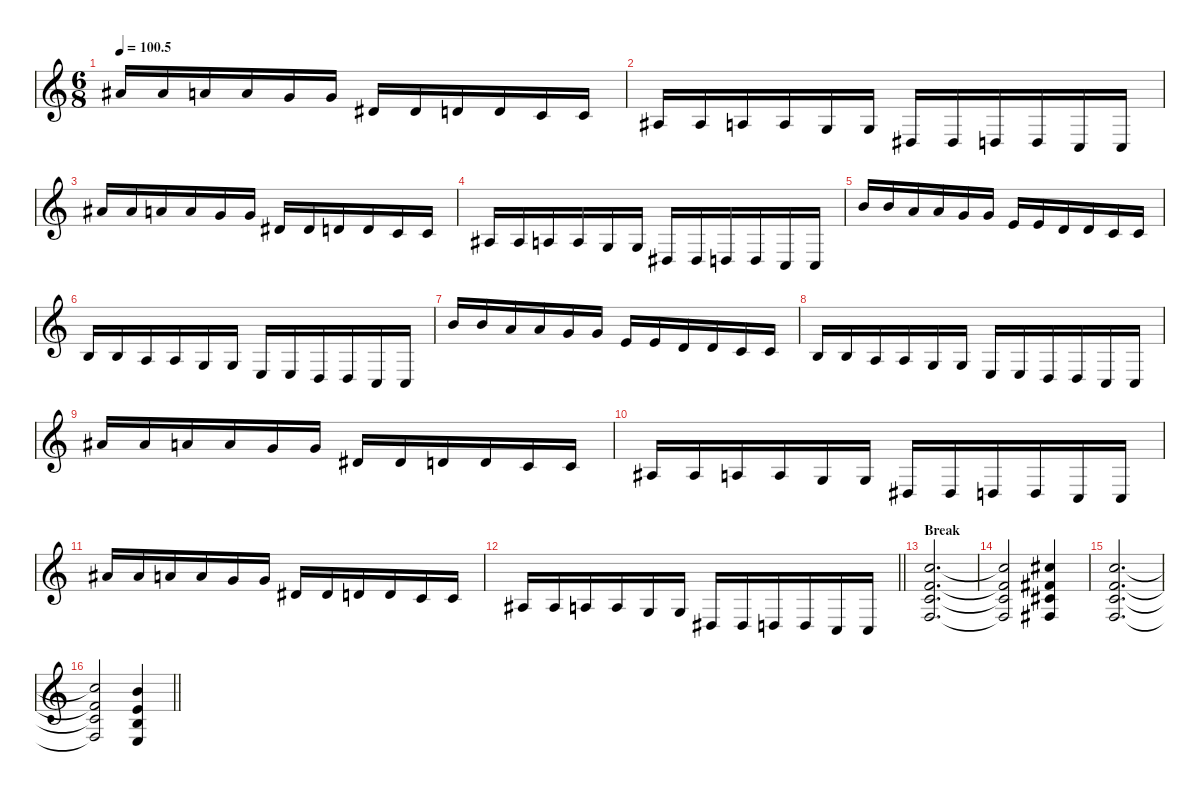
\defaultSystemsLayout 4
\hideDynamics
\bracketExtendMode nobrackets
\singleTrackTrackNamePolicy hidden
\multiTrackTrackNamePolicy hidden
\firstSystemTrackNameMode fullname
\firstSystemTrackNameOrientation horizontal
\otherSystemsTrackNameOrientation horizontal
\track ("Vocals" "vln.") {instrument stringensemble1}
\staff {score}
\tuning (E4 C4 G3 C3 G2 C2)
\ts (6 8)
\tempo
100.5
\accidentals auto
\clef g2
\ottava regular
\simile none
\ks c
15.3{acc #}.16{dy f beam Up} 15.3{acc #}.16{beam Up} 14.3.16{beam Up} 14.3.16{beam Up} 12.3.16{beam Up} 12.3.16{beam Up} 15.4{acc #}.16{beam Up} 15.4{acc #}.16{beam Up} 14.4.16{beam Up} 14.4.16{beam Up} 12.4.16{beam Up} 12.4.16{beam Up} |
15.5{acc #}.16{beam Up} 15.5{acc #}.16{beam Up} 14.5.16{dy mf beam Up} 14.5.16{beam Up} 12.5.16{beam Up} 12.5.16{beam Up} 15.6{acc #}.16{beam Up} 15.6{acc #}.16{beam Up} 14.6.16{beam Up} 14.6.16{beam Up} 12.6.16{beam Up} 12.6.16{beam Up} |
15.3{acc #}.16{dy f beam Up} 15.3{acc #}.16{beam Up} 14.3.16{beam Up} 14.3.16{beam Up} 12.3.16{beam Up} 12.3.16{beam Up} 15.4{acc #}.16{beam Up} 15.4{acc #}.16{beam Up} 14.4.16{beam Up} 14.4.16{beam Up} 12.4.16{beam Up} 12.4.16{beam Up} |
15.5{acc #}.16{beam Up} 15.5{acc #}.16{beam Up} 14.5.16{dy mf beam Up} 14.5.16{beam Up} 12.5.16{beam Up} 12.5.16{beam Up} 15.6{acc #}.16{beam Up} 15.6{acc #}.16{beam Up} 14.6.16{beam Up} 14.6.16{beam Up} 12.6.16{beam Up} 12.6.16{beam Up} |
16.3.16{dy f beam Up} 16.3.16{beam Up} 14.3.16{beam Up} 14.3.16{beam Up} 12.3.16{beam Up} 12.3.16{beam Up} 9.3.16{beam Up} 9.3.16{beam Up} 7.3.16{beam Up} 7.3.16{beam Up} 5.3.16{beam Up} 5.3.16{beam Up} |
4.3.16{beam Up} 4.3.16{beam Up} 2.3.16{dy mf beam Up} 2.3.16{beam Up} 0.3.16{beam Up} 0.3.16{beam Up} 4.4.16{beam Up} 4.4.16{beam Up} 2.4.16{beam Up} 2.4.16{beam Up} 0.4.16{beam Up} 0.4.16{beam Up} |
16.3.16{dy f beam Up} 16.3.16{beam Up} 14.3.16{beam Up} 14.3.16{beam Up} 12.3.16{beam Up} 12.3.16{beam Up} 9.3.16{beam Up} 9.3.16{beam Up} 7.3.16{beam Up} 7.3.16{beam Up} 5.3.16{beam Up} 5.3.16{beam Up} |
4.3.16{beam Up} 4.3.16{beam Up} 2.3.16{dy mf beam Up} 2.3.16{beam Up} 0.3.16{beam Up} 0.3.16{beam Up} 4.4.16{beam Up} 4.4.16{beam Up} 2.4.16{beam Up} 2.4.16{beam Up} 0.4.16{beam Up} 0.4.16{beam Up} |
15.3{acc #}.16{dy f beam Up} 15.3{acc #}.16{beam Up} 14.3.16{beam Up} 14.3.16{beam Up} 12.3.16{beam Up} 12.3.16{beam Up} 15.4{acc #}.16{beam Up} 15.4{acc #}.16{beam Up} 14.4.16{beam Up} 14.4.16{beam Up} 12.4.16{beam Up} 12.4.16{beam Up} |
15.5{acc #}.16{beam Up} 15.5{acc #}.16{beam Up} 14.5.16{dy mf beam Up} 14.5.16{beam Up} 12.5.16{beam Up} 12.5.16{beam Up} 15.6{acc #}.16{beam Up} 15.6{acc #}.16{beam Up} 14.6.16{beam Up} 14.6.16{beam Up} 12.6.16{beam Up} 12.6.16{beam Up} |
15.3{acc #}.16{dy f beam Up} 15.3{acc #}.16{beam Up} 14.3.16{beam Up} 14.3.16{beam Up} 12.3.16{beam Up} 12.3.16{beam Up} 15.4{acc #}.16{beam Up} 15.4{acc #}.16{beam Up} 14.4.16{beam Up} 14.4.16{beam Up} 12.4.16{beam Up} 12.4.16{beam Up} |
\barLineRight lightlight
15.5{acc #}.16{beam Up} 15.5{acc #}.16{beam Up} 14.5.16{beam Up} 14.5.16{beam Up} 12.5.16{beam Up} 12.5.16{beam Up} 15.6{acc #}.16{beam Up} 15.6{acc #}.16{beam Up} 14.6.16{beam Up} 14.6.16{beam Up} 12.6.16{beam Up} 12.6.16{beam Up} |
\section ("" "Break")
(5.2 5.3 5.4 8.1).2{d beam Up} |
(5.2{t} 5.3{t} 5.4{t} 8.1{t}).2{beam Up} (6.2{acc #} 6.3{acc #} 6.4{acc #} 9.1{acc #}).4{beam Up} |
(5.2 5.3 5.4 8.1).2{d beam Up} |
\barLineRight lightlight
(5.2{t} 5.3{t} 5.4{t} 8.1{t}).2{beam Up} (4.2 4.3 4.4 7.1).4{beam Up}
